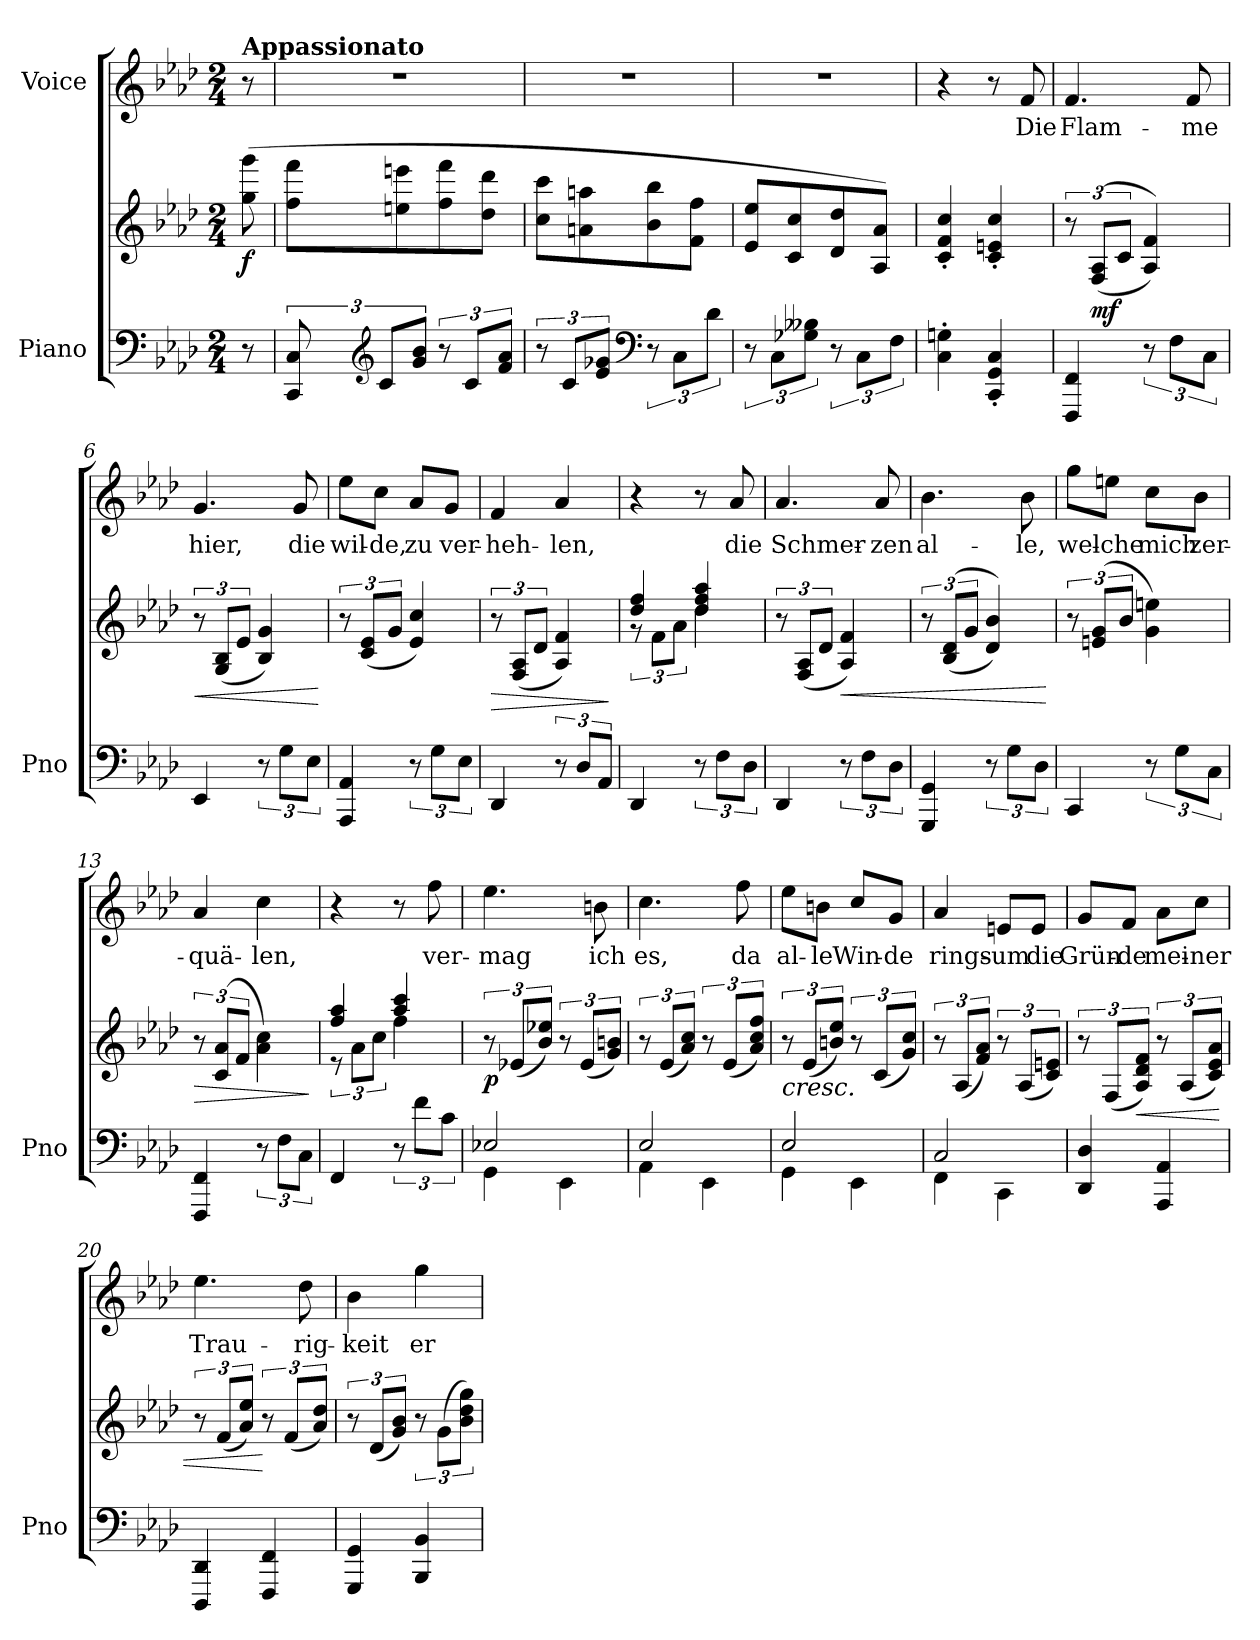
**kern	**kern	**dynam	**kern	**text
*part2	*part2	*part2	*part1	*part1
*staff3	*staff2	*staff2/3	*staff1	*staff1
*I"Piano	*	*	*I"Voice	*
*I'Pno	*	*	*	*
*clefF4	*clefG2	*	*clefG2	*
*k[b-e-a-d-]	*k[b-e-a-d-]	*	*k[b-e-a-d-]	*
*M2/4	*M2/4	*	*M2/4	*
=	=	=	=	=
!	!	!	!LO:TX:a:B:t=Appassionato	!
!	!	!LO:DY:b	!	!
8r	(>8gg\ 8ggg\	f	8r	.
=1	=1	=1	=1	=1
12CC/ 12C/	8ff\ 8fff\L	.	2r	.
*clefG2	*	*	*	*
12c/L	.	.	.	.
.	8een\ 8eeen\	.	.	.
12g/ 12b-/J	.	.	.	.
12r	8ff\ 8fff\	.	.	.
12c/L	.	.	.	.
.	8dd-\ 8ddd-\J	.	.	.
12f/ 12a-/J	.	.	.	.
=2	=2	=2	=2	=2
12r	8cc\ 8ccc\L	.	2r	.
12c/L	.	.	.	.
.	8an\ 8aan\	.	.	.
12e-/ 12g-X/J	.	.	.	.
*clefF4	*	*	*	*
12r	8b-\ 8bb-\	.	.	.
12C\L	.	.	.	.
.	8f\ 8ff\J	.	.	.
12d-\J	.	.	.	.
=3	=3	=3	=3	=3
12r	8e-/ 8ee-/L	.	2r	.
12C\L	.	.	.	.
.	8c/ 8cc/	.	.	.
12G-X\ 12B--X\J	.	.	.	.
12r	8d-/ 8dd-/	.	.	.
12C\L	.	.	.	.
.	8A-/ 8a-/J)	.	.	.
12F\J	.	.	.	.
=4	=4	=4	=4	=4
4C\' 4Gn\'	4c/' 4f/' 4cc/'	.	4r	.
4CC/' 4GG/' 4C/'	4c/' 4en/' 4cc/'	.	8r	.
!	!	!	!	!LO:LY:b
.	.	.	8f/	Die
=5	=5	=5	=5	=5
!	!	!	!	!LO:LY:b
4FFF/ 4FF/	12r	.	4.f/	Flam-
!	!	!LO:DY:b	!	!
.	(<(<12F/ 12A-/L	mf	.	.
.	12c/J	.	.	.
12r	4A-/ 4f/))	.	.	.
12F\L	.	.	.	.
!	!	!	!	!LO:LY:b
.	.	.	8f/	-me
12C\J	.	.	.	.
!!LO:LB:g=z
=6	=6	=6	=6	=6
!	!	!LO:HP:b	!	!LO:LY:b
4EE-/	12r	<	4.g/	hier,
.	(>12G/ 12B-/L	.	.	.
.	12e-/J	.	.	.
12r	4B-/ 4g/)	.	.	.
12G\L	.	.	.	.
!	!	!	!	!LO:LY:b
.	.	.	8g/	die
12E-\J	.	.	.	.
.	.	[	.	.
=7	=7	=7	=7	=7
!	!	!	!	!LO:LY:b
4AAA-/ 4AA-/	12r	.	8ee-\L	wil-
.	(>12c/ 12e-/L	.	.	.
!	!	!	!	!LO:LY:b
.	.	.	8cc\J	-de,
.	12g/J	.	.	.
!	!	!	!	!LO:LY:b
12r	4e-/ 4cc/)	.	8a-/L	zu
12G\L	.	.	.	.
!	!	!	!	!LO:LY:b
.	.	.	8g/J	ver-
12E-\J	.	.	.	.
=8	=8	=8	=8	=8
!	!	!LO:HP:b	!	!LO:LY:b
4DD-/	12r	>	4f/	-heh-
.	(>12F/ 12A-/L	.	.	.
.	12d-/J	.	.	.
!	!	!	!	!LO:LY:b
12r	4A-/ 4f/)	.	4a-/	-len,
12D-/L	.	.	.	.
12AA-/J	.	.	.	.
.	.	]	.	.
=9	=9	=9	=9	=9
*	*^	*	*	*
4DD-/	4dd-/ 4ff/	12r	.	4r	.
.	.	12f\L	.	.	.
.	.	12a-\J	.	.	.
12r	4dd-/ 4ff/ 4aa-/	4dd-\	.	8r	.
12F\L	.	.	.	.	.
!	!	!	!	!	!LO:LY:b
.	.	.	.	8a-/	die
12D-\J	.	.	.	.	.
*	*v	*v	*	*	*
=10	=10	=10	=10	=10
!	!	!	!	!LO:LY:b
4DD-/	12r	.	4.a-/	Schmer-
.	(>12F/ 12A-/L	.	.	.
.	12d-/J	.	.	.
!	!	!LO:HP:b	!	!
12r	4A-/ 4f/)	<	.	.
12F\L	.	.	.	.
!	!	!	!	!LO:LY:b
.	.	.	8a-/	-zen
12D-\J	.	.	.	.
=11	=11	=11	=11	=11
!	!	!	!	!LO:LY:b
4GGG/ 4GG/	12r	.	4.b-\	al-
.	(<(<12B-/ 12d-/L	.	.	.
.	12g/J	.	.	.
12r	4d-/ 4b-/))	.	.	.
12G\L	.	.	.	.
!	!	!	!	!LO:LY:b
.	.	.	8b-\	-le,
12D-\J	.	.	.	.
.	.	[	.	.
!!LO:LB:g=z
=12	=12	=12	=12	=12
!	!	!	!	!LO:LY:b
4CC/	12r	.	8gg\L	wel-
.	(>12en/ 12g/L	.	.	.
!	!	!	!	!LO:LY:b
.	.	.	8een\J	-che
.	12b-/J	.	.	.
!	!	!	!	!LO:LY:b
12r	4g\ 4een\)	.	8cc\L	mich
12G\L	.	.	.	.
!	!	!	!	!LO:LY:b
.	.	.	8b-\J	zer-
12C\J	.	.	.	.
=13	=13	=13	=13	=13
!	!	!LO:HP:b	!	!LO:LY:b
4FFF/ 4FF/	12r	>	4a-/	quä-
.	(>12c/ 12a-/L	.	.	.
.	12f/J	.	.	.
!	!	!	!	!LO:LY:b
12r	4a-\ 4cc\)	.	4cc\	-len,
12F\L	.	.	.	.
12C\J	.	.	.	.
.	.	]	.	.
=14	=14	=14	=14	=14
*	*^	*	*	*
4FF/	12re	4ff/ 4aa-/	.	4r	.
.	12a-\L	.	.	.	.
.	12cc\J	.	.	.	.
12r	4ff\	4aa-/ 4ccc/	.	8r	.
12f\L	.	.	.	.	.
!	!	!	!	!	!LO:LY:b
.	.	.	.	8ff\	ver-
12c\J	.	.	.	.	.
*	*v	*v	*	*	*
=15	=15	=15	=15	=15
*^	*	*	*	*
!	!	!	!LO:DY:b	!	!LO:LY:b
2E-X/	4GG\	12r	p	4.ee-\	-mag
.	.	(<12e-X/L	.	.	.
.	.	12b-/ 12ee-X/J)	.	.	.
.	4EE-\	12r	.	.	.
.	.	(<12e-/L	.	.	.
!	!	!	!	!	!LO:LY:b
.	.	.	.	8bn\	ich
.	.	12g/ 12bn/J)	.	.	.
=16	=16	=16	=16	=16	=16
!	!	!	!	!	!LO:LY:b
2E-/	4AA-\	12r	.	4.cc\	es,
.	.	(<12e-/L	.	.	.
.	.	12a-/ 12cc/J)	.	.	.
.	4EE-\	12r	.	.	.
.	.	(<12e-/L	.	.	.
!	!	!	!	!	!LO:LY:b
.	.	.	.	8ff\	da
.	.	12a-/ 12cc/ 12ff/J)	.	.	.
=17	=17	=17	=17	=17	=17
!	!	!LO:TX:b:i:t=cresc.	!	!	!
!	!	!	!	!	!LO:LY:b
2E-/	4GG\	12r	.	8ee-\L	al-
.	.	(<12e-/L	.	.	.
!	!	!	!	!	!LO:LY:b
.	.	.	.	8bn\J	-le
.	.	12bn/ 12ee-/J)	.	.	.
!	!	!	!	!	!LO:LY:b
.	4EE-\	12r	.	8cc/L	Win-
.	.	(<12c/L	.	.	.
!	!	!	!	!	!LO:LY:b
.	.	.	.	8g/J	-de
.	.	12g/ 12cc/J)	.	.	.
!!LO:PB:g=z
=18	=18	=18	=18	=18	=18
!	!	!	!	!	!LO:LY:b
2C/	4FF\	12r	.	4a-/	rings-
.	.	(<12A-/L	.	.	.
.	.	12f/ 12a-/J)	.	.	.
!	!	!	!	!	!LO:LY:b
.	4CC\	12r	.	8en/L	-um
.	.	(<12A-/L	.	.	.
!	!	!	!	!	!LO:LY:b
.	.	.	.	8e/J	die
.	.	12c/ 12en/J)	.	.	.
*v	*v	*	*	*	*
=19	=19	=19	=19	=19
!	!	!	!	!LO:LY:b
4DD-/ 4D-/	12r	.	8g/L	Grün-
.	(<12F/L	.	.	.
!	!	!	!	!LO:LY:b
.	.	.	8f/J	-de
!	!	!LO:HP:b	!	!
.	12A-/ 12d-/ 12f/J)	<	.	.
!	!	!	!	!LO:LY:b
4AAA-/ 4AA-/	12r	.	8a-\L	mei-
.	(<12A-/L	.	.	.
!	!	!	!	!LO:LY:b
.	.	.	8cc\J	-ner
.	12c/ 12e-/ 12a-/J)	.	.	.
=20	=20	=20	=20	=20
!	!	!	!	!LO:LY:b
4DDD-/ 4DD-/	12r	.	4.ee-\	Trau-
.	(<12f/L	.	.	.
.	12a-/ 12ee-/J)	.	.	.
4FFF/ 4FF/	12r	[	.	.
.	(<12f/L	.	.	.
!	!	!	!	!LO:LY:b
.	.	.	8dd-\	-rig-
.	12a-/ 12dd-/J)	.	.	.
=21	=21	=21	=21	=21
!	!	!	!	!LO:LY:b
4GGG/ 4GG/	12r	.	4b-\	-keit
.	(<12d-/L	.	.	.
.	12g/ 12b-/J)	.	.	.
!	!	!	!	!LO:LY:b
4BBB-/ 4BB-/	12r	.	4gg\	er-
.	(>12g\L	.	.	.
.	12b-\ 12dd-\ 12gg\J)	.	.	.
=	=	=	=	=
*-	*-	*-	*-	*-
